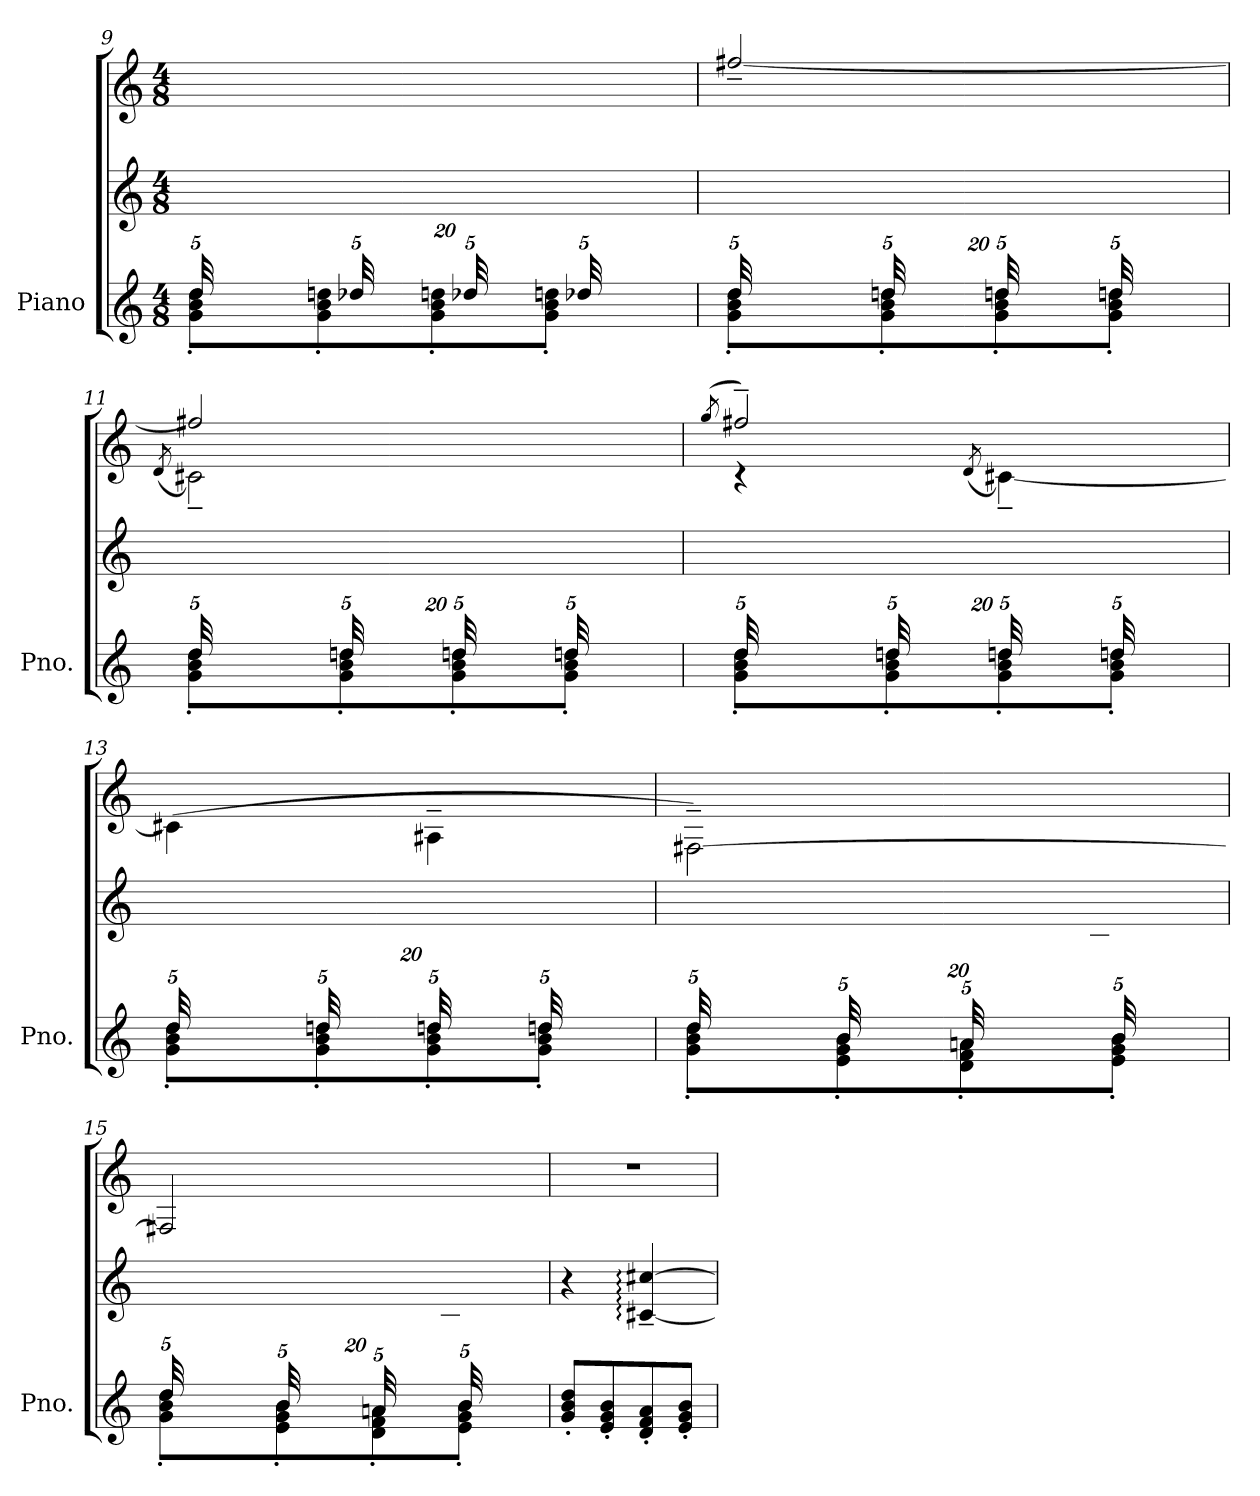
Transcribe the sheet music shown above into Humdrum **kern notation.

**kern	**kern	**kern
*part1	*part1	*part1
*staff3	*staff2	*staff1
*I"Piano	*	*
*I'Pno.	*	*
!!LO:LB:g=z
*clefG2	*clefG2	*clefG2
*k[]	*	*
*M4/8	*M4/8	*M4/8
*Xbrackettup	*	*
=9	=9	=9
*^	*	*
40dd/LLL	8g\' 8b\' 8dd\'L	40ryy	2ryy
10ryy	.	40ee-X\	.
.	.	40dd-X\	.
.	.	40b-X\	.
.	.	40g-X\JJJ	.
40dd-/LLL	8g\' 8b\' 8dd\'	40ryy	.
10ryy	.	40ee-\	.
.	.	40dd-\	.
.	.	40b-\	.
.	.	40g-\JJJ	.
40dd-/LLL	8g\' 8b\' 8dd\'	40ryy	.
10ryy	.	40ee-\	.
.	.	40dd-\	.
.	.	40b-\	.
.	.	40g-\JJJ	.
40dd-/LLL	8g\' 8b\' 8dd\'J	40ryy	.
10ryy	.	40ee-\	.
.	.	40dd-\	.
.	.	40b-\	.
.	.	40g-\JJJ	.
=10	=10	=10	=10
40dd/LLL	8g\' 8b\' 8dd\'L	40ryy	[2ff#X~/
10ryy	.	40dd#X\	.
.	.	40cc#X\	.
.	.	40a#X\	.
.	.	40f#X\JJJ	.
40ddn/LLL	8g\' 8b\' 8dd\'	40ryy	.
10ryy	.	40dd#X\	.
.	.	40cc#\	.
.	.	40a#\	.
.	.	40f#\JJJ	.
40ddn/LLL	8g\' 8b\' 8dd\'	40ryy	.
10ryy	.	40dd#X\	.
.	.	40cc#\	.
.	.	40a#\	.
.	.	40f#\JJJ	.
40ddn/LLL	8g\' 8b\' 8dd\'J	40ryy	.
10ryy	.	40dd#X\	.
.	.	40cc#\	.
.	.	40a#\	.
.	.	40f#\JJJ	.
!!LO:LB:g=z
=11	=11	=11	=11
*	*	*	*^
.	.	.	.	(>8qd/
40dd/LLL	8g\' 8b\' 8dd\'L	40ryy	2ff#X/]	2c#X~\)
10ryy	.	40dd#X\	.	.
.	.	40cc#X\	.	.
.	.	40a#X\	.	.
.	.	40f#X\JJJ	.	.
40ddn/LLL	8g\' 8b\' 8dd\'	40ryy	.	.
10ryy	.	40dd#X\	.	.
.	.	40cc#\	.	.
.	.	40a#\	.	.
.	.	40f#\JJJ	.	.
40ddn/LLL	8g\' 8b\' 8dd\'	40ryy	.	.
10ryy	.	40dd#X\	.	.
.	.	40cc#\	.	.
.	.	40a#\	.	.
.	.	40f#\JJJ	.	.
40ddn/LLL	8g\' 8b\' 8dd\'J	40ryy	.	.
10ryy	.	40dd#X\	.	.
.	.	40cc#\	.	.
.	.	40a#\	.	.
.	.	40f#\JJJ	.	.
=12	=12	=12	=12	=12
.	.	.	(<8qgg/	.
40dd/LLL	8g\' 8b\' 8dd\'L	40ryy	2ff#X~/)	4r
10ryy	.	40dd#X\	.	.
.	.	40cc#X\	.	.
.	.	40a#X\	.	.
.	.	40f#X\JJJ	.	.
40ddn/LLL	8g\' 8b\' 8dd\'	40ryy	.	.
10ryy	.	40dd#X\	.	.
.	.	40cc#\	.	.
.	.	40a#\	.	.
.	.	40f#\JJJ	.	.
.	.	.	.	(<8qd/
40ddn/LLL	8g\' 8b\' 8dd\'	40ryy	.	[4c#X~\)
10ryy	.	40dd#X\	.	.
.	.	40cc#\	.	.
.	.	40a#\	.	.
.	.	40f#\JJJ	.	.
40ddn/LLL	8g\' 8b\' 8dd\'J	40ryy	.	.
10ryy	.	40dd#X\	.	.
.	.	40cc#\	.	.
.	.	40a#\	.	.
.	.	40f#\JJJ	.	.
*	*	*	*v	*v
!!LO:LB:g=z
=13	=13	=13	=13
40dd/LLL	8g\' 8b\' 8dd\'L	40ryy	(>4c#X\]
10ryy	.	40dd#X\	.
.	.	40cc#X\	.
.	.	40a#X\	.
.	.	40f#X\JJJ	.
40ddn/LLL	8g\' 8b\' 8dd\'	40ryy	.
10ryy	.	40dd#X\	.
.	.	40cc#\	.
.	.	40a#\	.
.	.	40f#\JJJ	.
40ddn/LLL	8g\' 8b\' 8dd\'	40ryy	4A#X~\
10ryy	.	40dd#X\	.
.	.	40cc#\	.
.	.	40a#\	.
.	.	40f#\JJJ	.
40ddn/LLL	8g\' 8b\' 8dd\'J	40ryy	.
10ryy	.	40dd#X\	.
.	.	40cc#\	.
.	.	40a#\	.
.	.	40f#\JJJ	.
=14	=14	=14	=14
40dd/LLL	8g\' 8b\' 8dd\'L	40ryy	[2F#X~\)
10ryy	.	40dd#X\	.
.	.	40cc#X\	.
.	.	40a#X\	.
.	.	40f#X\JJJ	.
40b/LLL	8e\' 8g\' 8b\'	40ryy	.
10ryy	.	40cc#\	.
.	.	40a#\	.
.	.	40f#\	.
.	.	40d#X\JJJ	.
40an/LLL	8d\' 8f\' 8a\'	40ryy	.
10ryy	.	40a#X\	.
.	.	40f#X\	.
.	.	40d#X\	.
.	.	40c#X\JJJ	.
40b/LLL	8e\' 8g\' 8b\'J	40ryy	.
10ryy	.	40cc#\	.
.	.	40a#\	.
.	.	40f#\	.
.	.	40d#\JJJ	.
!!LO:PB:g=z
=15	=15	=15	=15
40dd/LLL	8g\' 8b\' 8dd\'L	40ryy	2F#X/]
10ryy	.	40dd#X\	.
.	.	40cc#X\	.
.	.	40a#X\	.
.	.	40f#X\JJJ	.
40b/LLL	8e\' 8g\' 8b\'	40ryy	.
10ryy	.	40cc#\	.
.	.	40a#\	.
.	.	40f#\	.
.	.	40d#X\JJJ	.
40an/LLL	8d\' 8f\' 8a\'	40ryy	.
10ryy	.	40a\	.
.	.	40f#\	.
.	.	40d#\	.
.	.	40c\JJJ	.
40b/LLL	8e\' 8g\' 8b\'J	40ryy	.
10ryy	.	40cc#\	.
.	.	40a\	.
.	.	40f#\	.
.	.	40d#\JJJ	.
*v	*v	*	*
=16	=16	=16
8g/' 8b/' 8dd/'L	4r	2r
8e/' 8g/' 8b/'	.	.
8d/' 8f/' 8a/'	[4c#X/:~ [4cc#X/:~	.
8e/' 8g/' 8b/'J	.	.
=	=	=
*-	*-	*-
